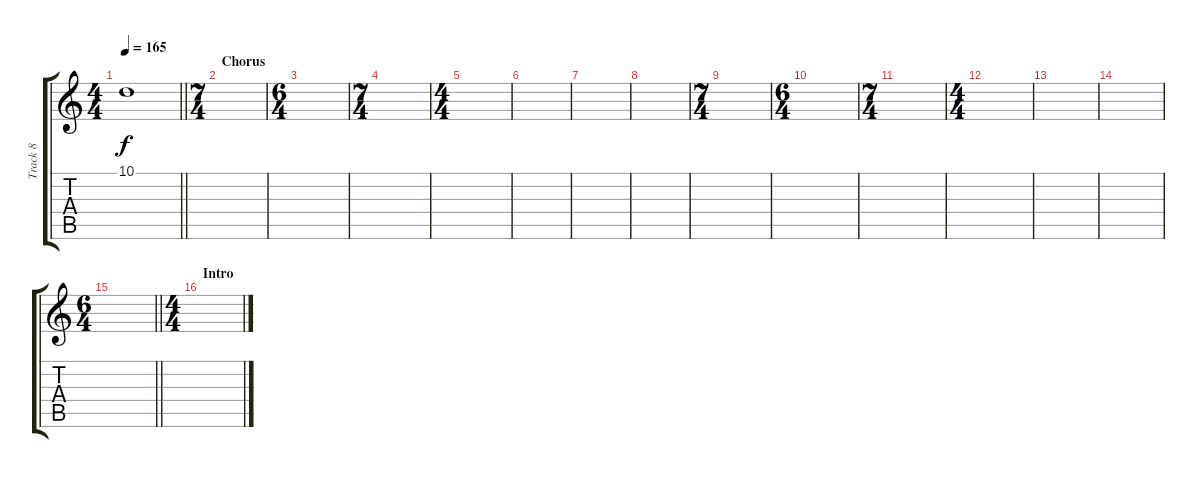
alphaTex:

\track ("Track 8" "Track 8") {instrument voiceoohs}
\staff {score tabs}
\tuning (E4 B3 G3 D3 A2 E2) {hide}
\ts (4 4)
\tempo 165
\clef g2
\barLineRight lightlight
\ks c
10.1{t}.1{dy f} |
\ts (7 4)
\section ("" "Chorus")
|
\ts (6 4)
|
\ts (7 4)
|
\ts (4 4)
|
|
|
|
\ts (7 4)
|
\ts (6 4)
|
\ts (7 4)
|
\ts (4 4)
|
|
|
\ts (6 4)
\barLineRight lightlight
|
\ts (4 4)
\section ("" "Intro")
